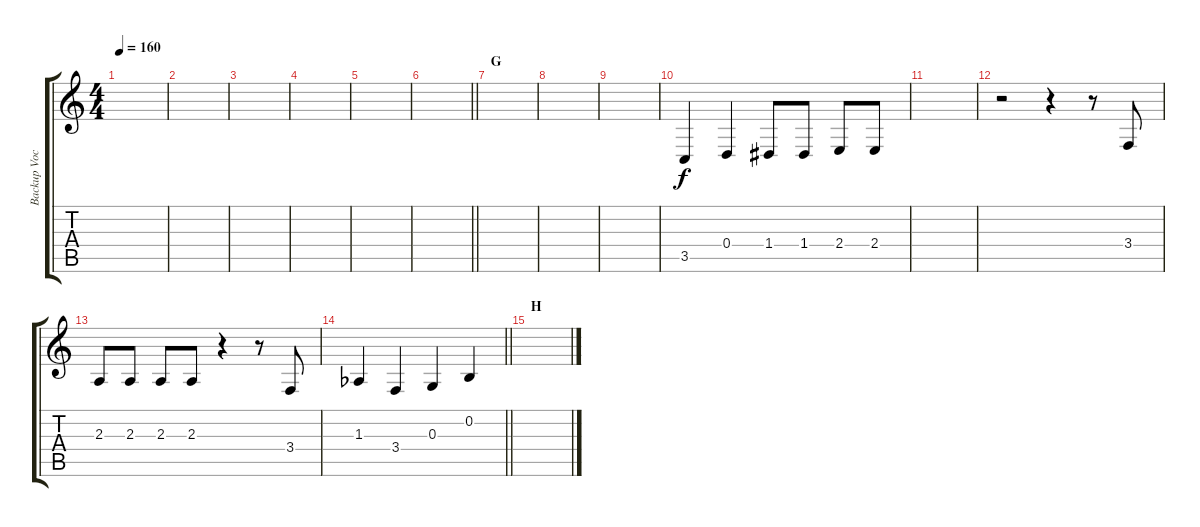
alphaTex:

\track ("Backup Vocals" "Backup Voc") {instrument altosax}
\staff {score tabs}
\tuning (E4 B3 G3 D3 A2 E2) {hide}
\ts (4 4)
\tempo 160
\clef g2
\ks c
|
|
|
|
|
\barLineRight lightlight
|
\section ("" "G")
|
|
|
3.5.4 0.4.4 1.4.8 1.4.8 2.4.8 2.4.8 |
|
r.2 r.4 r.8 3.4.8 |
2.3.8 2.3.8 2.3.8 2.3.8 r.4 r.8 3.4.8 |
\barLineRight lightlight
1.3{acc b}.4 3.4.4 0.3.4 0.2.4 |
\section ("" "H")
